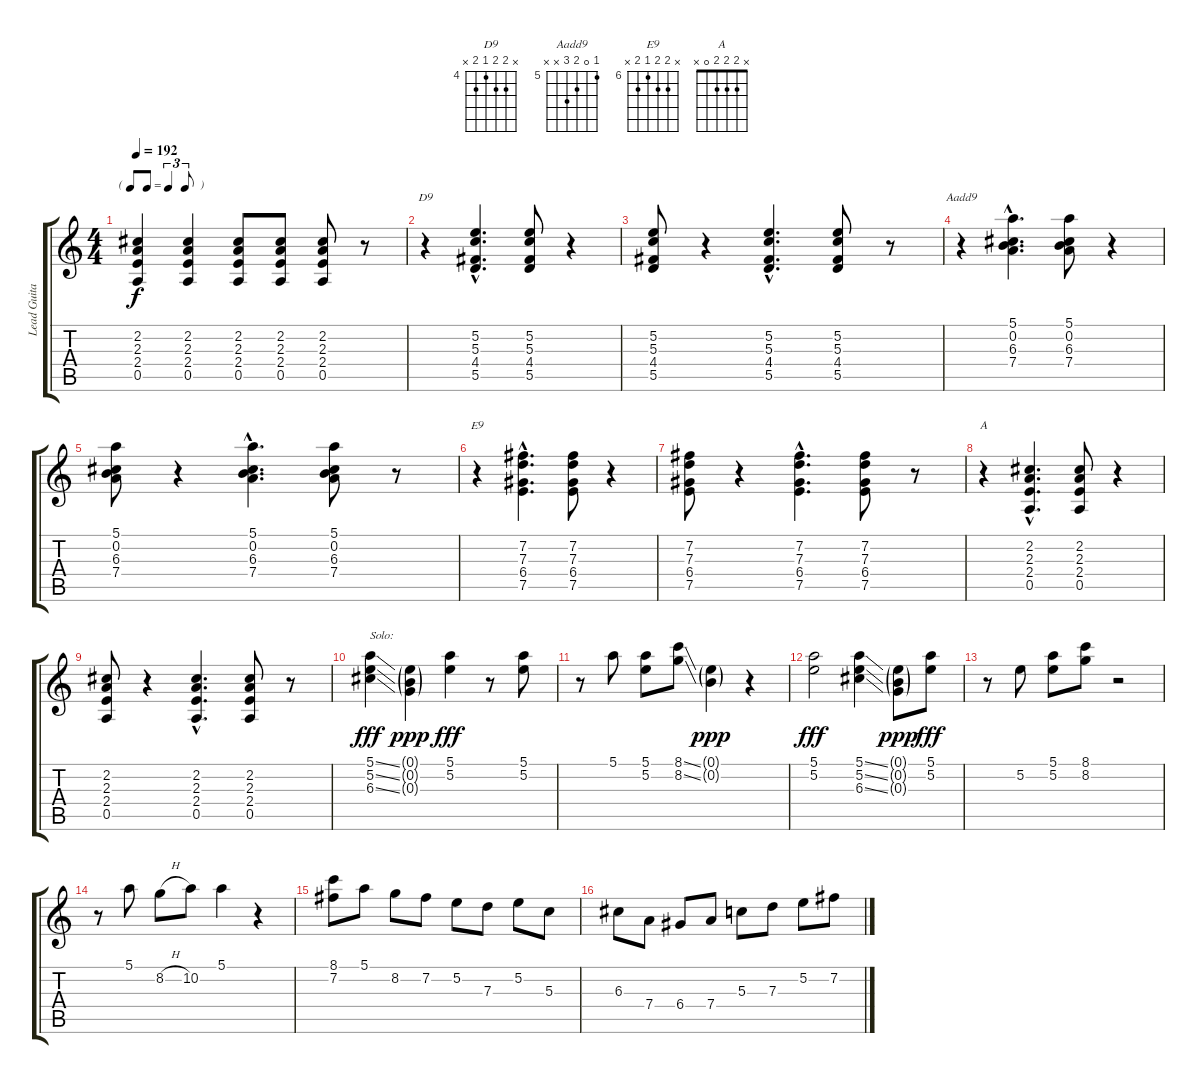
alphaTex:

\track ("Lead Guitar" "Lead Guita") {instrument electricguitarjazz}
\staff {score tabs}
\tuning (E4 B3 G3 D3 A2 E2) {hide}
\chord ("D9" x 5 5 4 5 x) {firstfret 4}
\chord ("Aadd9" 5 0 6 7 x x) {firstfret 5}
\chord ("E9" x 7 7 6 7 x) {firstfret 6}
\chord ("A" x 2 2 2 0 x)
\ts (4 4)
\tf triplet8th
\tempo 192
\clef g2
\ks c
(2.2 2.3 2.4 0.5).4{dy f} (2.2 2.3 2.4 0.5).4 (2.2 2.3 2.4 0.5).8 (2.2 2.3 2.4 0.5).8 (2.2 2.3 2.4 0.5).8 r.8 |
r.4{ch "D9"} (5.2{hac} 5.3{hac} 4.4{hac} 5.5{hac}).4{d} (5.2 5.3 4.4 5.5).8 r.4 |
(5.2 5.3 4.4 5.5).8 r.4 (5.2{hac} 5.3{hac} 4.4{hac} 5.5{hac}).4{d} (5.2 5.3 4.4 5.5).8 r.8 |
r.4{ch "Aadd9"} (5.1{hac} 0.2{hac} 6.3{hac} 7.4{hac}).4{d} (5.1 0.2 6.3 7.4).8 r.4 |
(5.1 0.2 6.3 7.4).8 r.4 (5.1{hac} 0.2{hac} 6.3{hac} 7.4{hac}).4{d} (5.1 0.2 6.3 7.4).8 r.8 |
r.4{ch "E9"} (7.2{hac} 7.3{hac} 6.4{hac} 7.5{hac}).4{d} (7.2 7.3 6.4 7.5).8 r.4 |
(7.2 7.3 6.4 7.5).8 r.4 (7.2{hac} 7.3{hac} 6.4{hac} 7.5{hac}).4{d} (7.2 7.3 6.4 7.5).8 r.8 |
r.4{ch "A"} (2.2{hac} 2.3{hac} 2.4{hac} 0.5{hac}).4{d} (2.2 2.3 2.4 0.5).8 r.4 |
(2.2 2.3 2.4 0.5).8 r.4 (2.2{hac} 2.3{hac} 2.4{hac} 0.5{hac}).4{d} (2.2 2.3 2.4 0.5).8 r.8 |
(5.1{ss} 5.2{ss} 6.3{ss}).4{txt "Solo:" dy fff} (0.1{g} 0.2{g} 0.3{g}).4{dy ppp} (5.1 5.2).4{dy fff} r.8 (5.1 5.2).8 |
r.8 5.1.8 (5.1 5.2).8 (8.1{ss} 8.2{ss}).8 (0.1{g} 0.2{g}).4{dy ppp} r.4 |
(5.1 5.2).2{dy fff} (5.1{ss} 5.2{ss} 6.3{ss}).4 (0.1{g} 0.2{g} 0.3{g}).8{dy ppp} (5.1 5.2).8{dy fff} |
r.8 5.2.8 (5.1 5.2).8 (8.1 8.2).8 r.2 |
r.8 5.1.8 8.2{h}.8 10.2.8 5.1.4 r.4 |
(8.1 7.2).8 5.1.8 8.2.8 7.2.8 5.2.8 7.3.8 5.2.8 5.3.8 |
6.3.8 7.4.8 6.4.8 7.4.8 5.3.8 7.3.8 5.2.8 7.2.8
